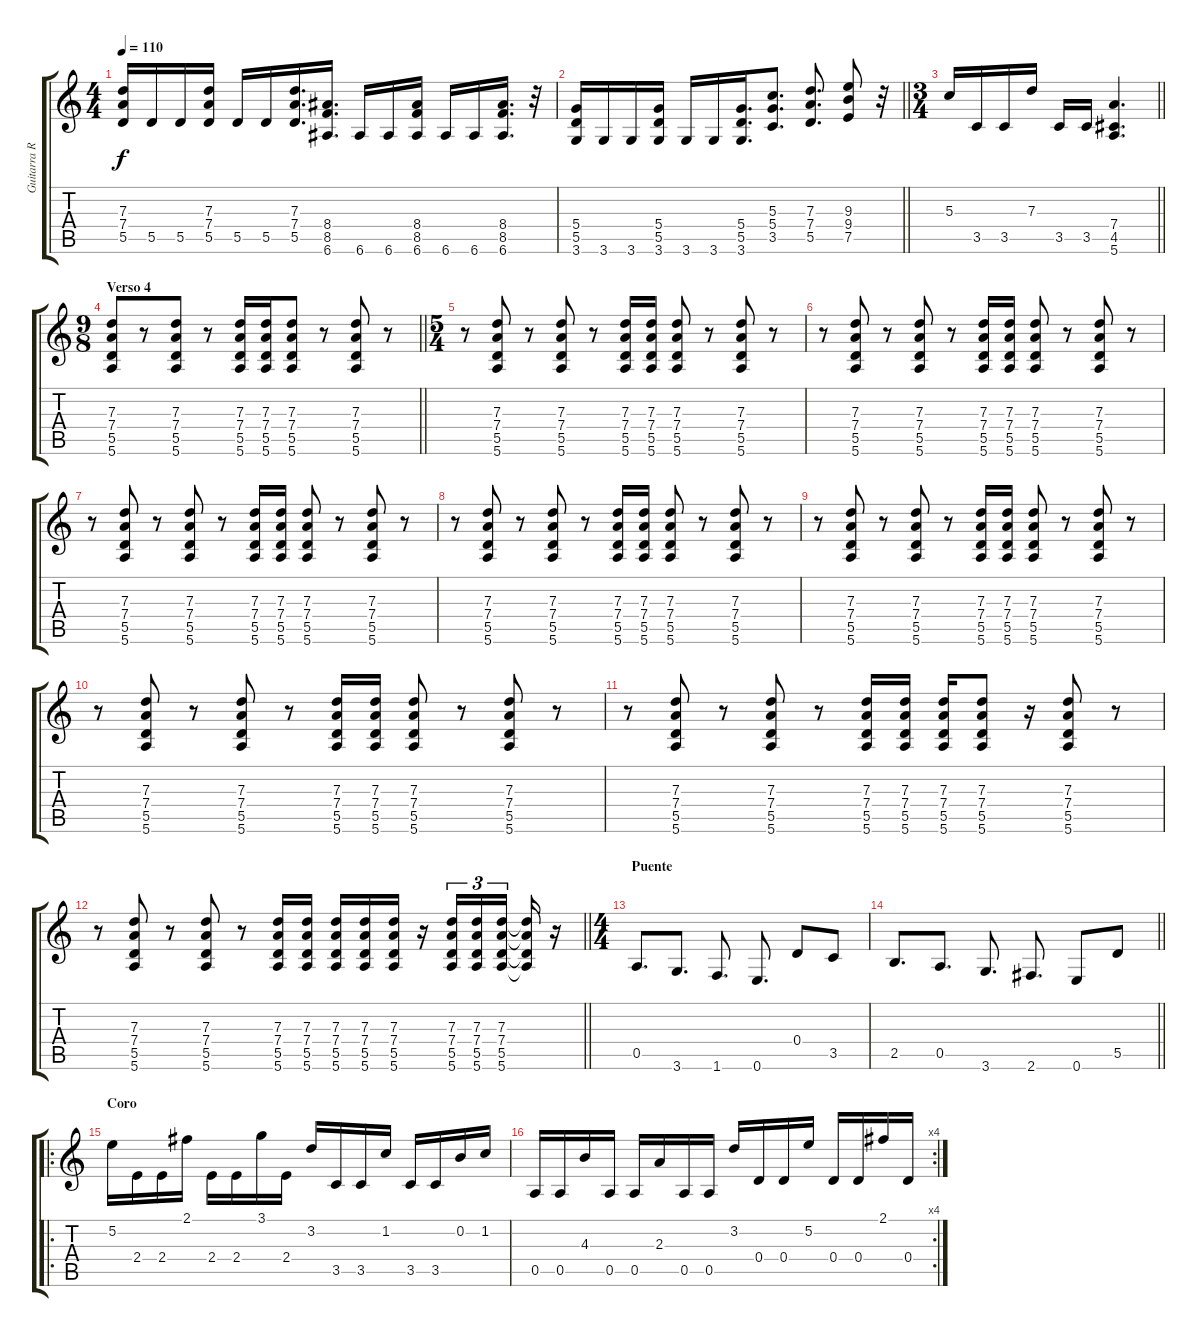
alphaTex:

\track ("Guitarra Rtm " "Guitarra R") {instrument distortionguitar}
\staff {score tabs}
\tuning (E4 B3 G3 D3 A2 E2) {hide}
\ts (4 4)
\tempo 110
\clef g2
\ks c
(7.3 7.4 5.5).16{dy f} 5.5.16 5.5.16 (7.3 7.4 5.5).16 5.5.16 5.5.16 (7.3 7.4 5.5).16{d} (8.4 8.5 6.6).16{d} 6.6.16 6.6.16 (8.4 8.5 6.6).16 6.6.16 6.6.16 (8.4 8.5 6.6).16{d} r.32 |
\barLineRight lightlight
(5.4 5.5 3.6).16 3.6.16 3.6.16 (5.4 5.5 3.6).16 3.6.16 3.6.16 (5.4 5.5 3.6).16{d} (5.3 5.4 3.5).8{d} (7.3 7.4 5.5).8{d} (9.3 9.4 7.5).8 r.32 |
\ts (3 4)
\barLineRight lightlight
5.3.16 3.5.16 3.5.16 7.3.16 3.5.16 3.5.16 (7.4 4.5 5.6).4{d} |
\ts (9 8)
\section ("" "Verso 4")
\barLineRight lightlight
(7.3 7.4 5.5 5.6).8 r.8 (7.3 7.4 5.5 5.6).8 r.8 (7.3 7.4 5.5 5.6).16 (7.3 7.4 5.5 5.6).16 (7.3 7.4 5.5 5.6).8 r.8 (7.3 7.4 5.5 5.6).8 r.8 |
\ts (5 4)
r.8 (7.3 7.4 5.5 5.6).8 r.8 (7.3 7.4 5.5 5.6).8 r.8 (7.3 7.4 5.5 5.6).16 (7.3 7.4 5.5 5.6).16 (7.3 7.4 5.5 5.6).8 r.8 (7.3 7.4 5.5 5.6).8 r.8 |
r.8 (7.3 7.4 5.5 5.6).8 r.8 (7.3 7.4 5.5 5.6).8 r.8 (7.3 7.4 5.5 5.6).16 (7.3 7.4 5.5 5.6).16 (7.3 7.4 5.5 5.6).8 r.8 (7.3 7.4 5.5 5.6).8 r.8 |
r.8 (7.3 7.4 5.5 5.6).8 r.8 (7.3 7.4 5.5 5.6).8 r.8 (7.3 7.4 5.5 5.6).16 (7.3 7.4 5.5 5.6).16 (7.3 7.4 5.5 5.6).8 r.8 (7.3 7.4 5.5 5.6).8 r.8 |
r.8 (7.3 7.4 5.5 5.6).8 r.8 (7.3 7.4 5.5 5.6).8 r.8 (7.3 7.4 5.5 5.6).16 (7.3 7.4 5.5 5.6).16 (7.3 7.4 5.5 5.6).8 r.8 (7.3 7.4 5.5 5.6).8 r.8 |
r.8 (7.3 7.4 5.5 5.6).8 r.8 (7.3 7.4 5.5 5.6).8 r.8 (7.3 7.4 5.5 5.6).16 (7.3 7.4 5.5 5.6).16 (7.3 7.4 5.5 5.6).8 r.8 (7.3 7.4 5.5 5.6).8 r.8 |
r.8 (7.3 7.4 5.5 5.6).8 r.8 (7.3 7.4 5.5 5.6).8 r.8 (7.3 7.4 5.5 5.6).16 (7.3 7.4 5.5 5.6).16 (7.3 7.4 5.5 5.6).8 r.8 (7.3 7.4 5.5 5.6).8 r.8 |
r.8 (7.3 7.4 5.5 5.6).8 r.8 (7.3 7.4 5.5 5.6).8 r.8 (7.3 7.4 5.5 5.6).16 (7.3 7.4 5.5 5.6).16 (7.3 7.4 5.5 5.6).16 (7.3 7.4 5.5 5.6).8 r.16 (7.3 7.4 5.5 5.6).8 r.8 |
\barLineRight lightlight
r.8 (7.3 7.4 5.5 5.6).8 r.8 (7.3 7.4 5.5 5.6).8 r.8 (7.3 7.4 5.5 5.6).16 (7.3 7.4 5.5 5.6).16 (7.3 7.4 5.5 5.6).16 (7.3 7.4 5.5 5.6).16 (7.3 7.4 5.5 5.6).16 r.16 (7.3 7.4 5.5 5.6).16{tu (3 2)} (7.3 7.4 5.5 5.6).16{tu (3 2)} (7.3 7.4 5.5 5.6).16{tu (3 2) beam splitsecondary} (7.3{t} 7.4{t} 5.5{t} 5.6{t}).16 r.16 |
\ts (4 4)
\section ("" "Puente")
0.5.8{d} 3.6.8{d} 1.6.8{d} 0.6.8{d} 0.4.8 3.5.8 |
\barLineRight lightlight
2.5.8{d} 0.5.8{d} 3.6.8{d} 2.6.8{d} 0.6.8 5.5.8 |
\ro
\section ("" "Coro")
5.2.16 2.4.16 2.4.16 2.1.16 2.4.16 2.4.16 3.1.16 2.4.16 3.2.16 3.5.16 3.5.16 1.2.16 3.5.16 3.5.16 0.2.16 1.2.16 |
\rc 4
0.5.16 0.5.16 4.3.16 0.5.16 0.5.16 2.3.16 0.5.16 0.5.16 3.2.16 0.4.16 0.4.16 5.2.16 0.4.16 0.4.16 2.1.16 0.4.16
